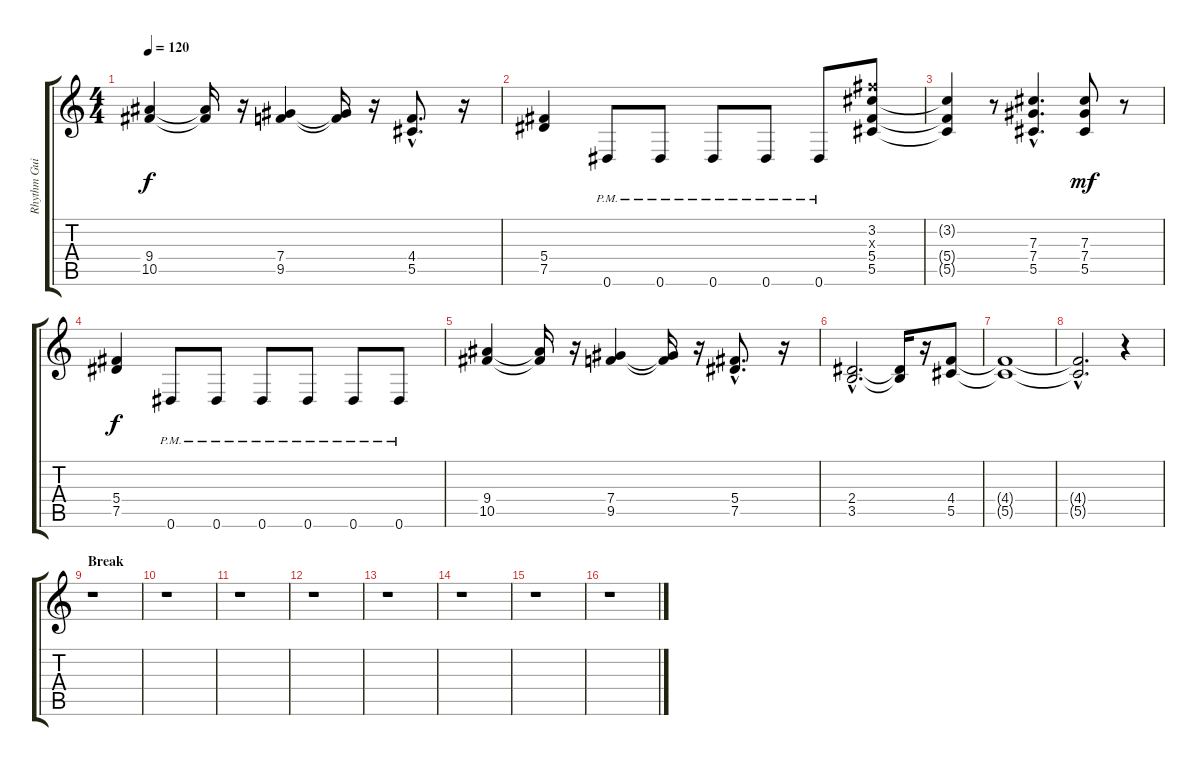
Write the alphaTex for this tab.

\track ("Rhythm Guitar" "Rhythm Gui") {instrument distortionguitar}
\staff {score tabs}
\tuning (Eb4 Bb3 Gb3 Db3 Ab2 Eb2) {hide}
\ts (4 4)
\tempo 120
\clef g2
\ks c
(9.4 10.5).4{dy f} (9.4{t} 10.5{t}).16 r.16 (7.4 9.5).4 (7.4{t} 9.5{t}).16 r.16 (4.4{hac} 5.5{hac}).8{d} r.16 |
(5.4 7.5).4 0.6{pm}.8 0.6{pm}.8 0.6{pm}.8 0.6{pm}.8 0.6{pm}.8 (3.2 12.3{x} 5.4 5.5).8 |
(3.2{t} 5.4{t} 5.5{t}).4 r.8 (7.3{hac} 7.4{hac} 5.5{hac}).4{d} (7.3 7.4 5.5).8{dy mf} r.8 |
(5.4 7.5).4{dy f} 0.6{pm}.8 0.6{pm}.8 0.6{pm}.8 0.6{pm}.8 0.6{pm}.8 0.6{pm}.8 |
(9.4 10.5).4 (9.4{t} 10.5{t}).16 r.16 (7.4 9.5).4 (7.4{t} 9.5{t}).16 r.16 (5.4{hac} 7.5{hac}).8{d} r.16 |
(2.4{hac} 3.5{hac}).2{d} (2.4{t} 3.5{t}).16 r.16 (4.4 5.5).8 |
(4.4{t} 5.5{t}).1 |
(4.4{hac t} 5.5{hac t}).2{d} r.4 |
\section ("" "Break")
r.1 |
r.1 |
r.1 |
r.1 |
r.1 |
r.1 |
r.1 |
r.1
